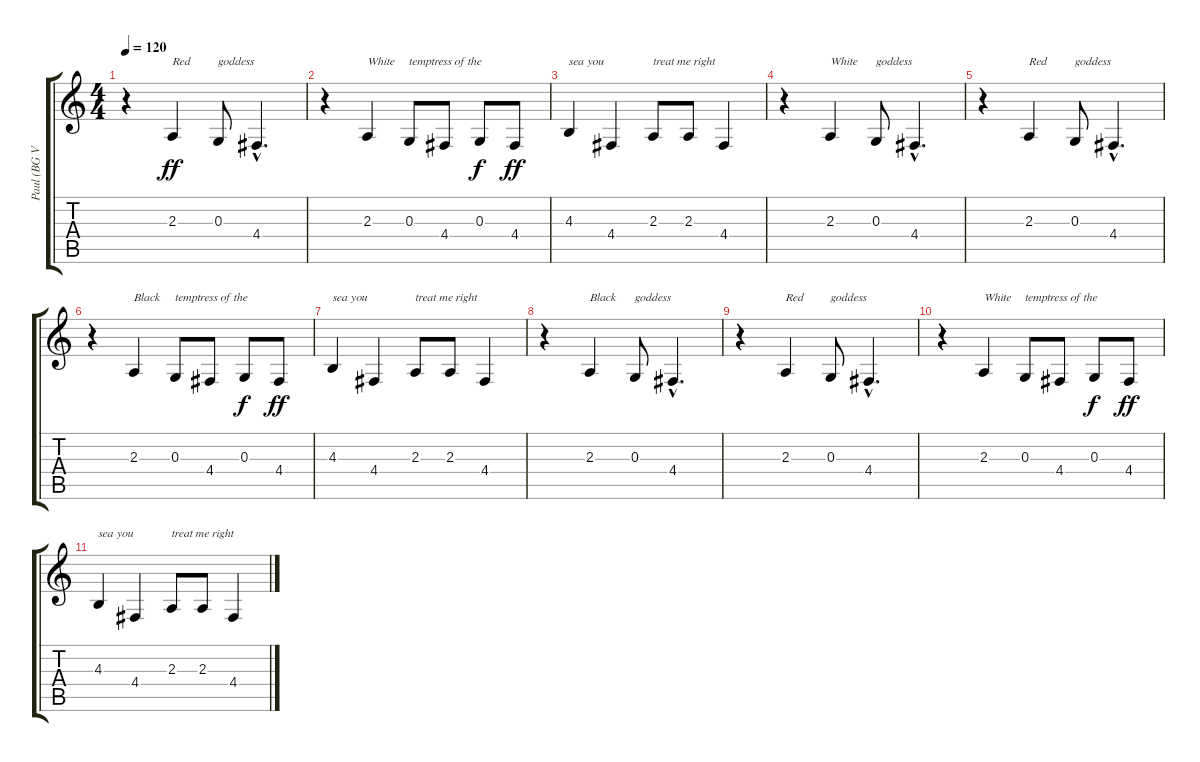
\track ("Paul (BG Vocals)" "Paul (BG V") {instrument tenorsax}
\staff {score tabs}
\tuning (E4 B3 G3 D3 A2 E2) {hide}
\ts (4 4)
\tempo 120
\clef g2
\ks c
r.4{dy ff} 2.3.4{txt "Red"} 0.3.8{txt "goddess"} 4.4{hac}.4{d} |
r.4 2.3.4{txt "White"} 0.3.8{txt "temptress of the"} 4.4.8 0.3.8{dy f} 4.4.8{dy ff} |
4.3.4{txt "sea you"} 4.4.4 2.3.8{txt "treat me right"} 2.3.8 4.4.4 |
r.4{volume 13} 2.3.4{txt "White"} 0.3.8{txt "goddess"} 4.4{hac}.4{d} |
r.4 2.3.4{txt "Red"} 0.3.8{txt "goddess"} 4.4{hac}.4{d} |
r.4 2.3.4{txt "Black"} 0.3.8{txt "temptress of the"} 4.4.8 0.3.8{dy f} 4.4.8{dy ff} |
4.3.4{txt "sea you"} 4.4.4 2.3.8{txt "treat me right"} 2.3.8 4.4.4 |
r.4 2.3.4{txt "Black"} 0.3.8{txt "goddess"} 4.4{hac}.4{d} |
r.4 2.3.4{txt "Red"} 0.3.8{txt "goddess"} 4.4{hac}.4{d} |
r.4 2.3.4{txt "White"} 0.3.8{txt "temptress of the"} 4.4.8 0.3.8{dy f} 4.4.8{dy ff} |
4.3.4{txt "sea you"} 4.4.4 2.3.8{txt "treat me right"} 2.3.8 4.4.4
